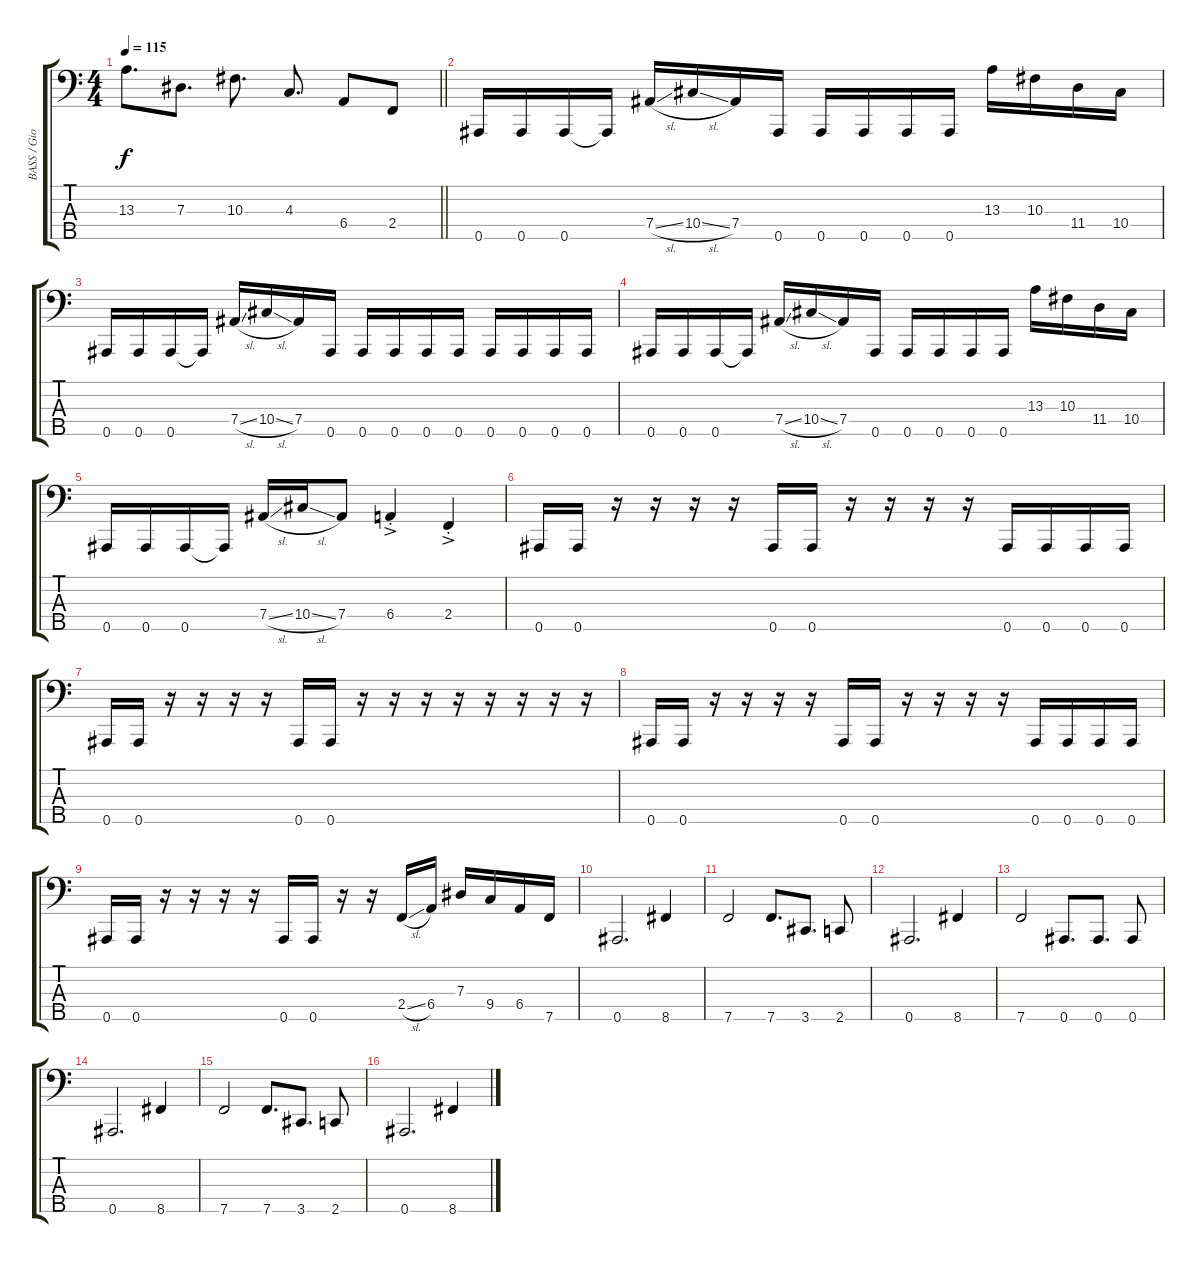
\track ("BASS / Gio" "BASS / Gio") {instrument electricbasspick}
\staff {score tabs}
\tuning (Gb2 Db2 Ab1 Eb1 Bb0) {hide}
\ts (4 4)
\tempo 115
\clef f4
\barLineRight lightlight
\ks c
13.3.8{d dy f} 7.3.8{d} 10.3.8{d} 4.3.8{d} 6.4.8 2.4.8 |
0.5.16 0.5.16 0.5.16 0.5{t}.16 7.4{sl}.16 10.4{sl}.16 7.4.16 0.5.16 0.5.16 0.5.16 0.5.16 0.5.16 13.3.16 10.3.16 11.4.16 10.4.16 |
0.5.16 0.5.16 0.5.16 0.5{t}.16 7.4{sl}.16 10.4{sl}.16 7.4.16 0.5.16 0.5.16 0.5.16 0.5.16 0.5.16 0.5.16 0.5.16 0.5.16 0.5.16 |
0.5.16 0.5.16 0.5.16 0.5{t}.16 7.4{sl}.16 10.4{sl}.16 7.4.16 0.5.16 0.5.16 0.5.16 0.5.16 0.5.16 13.3.16 10.3.16 11.4.16 10.4.16 |
0.5.16 0.5.16 0.5.16 0.5{t}.16 7.4{sl}.16 10.4{sl}.16 7.4.8 6.4{ac st}.4 2.4{ac st}.4 |
0.5.16 0.5.16 r.16 r.16 r.16 r.16 0.5.16 0.5.16 r.16 r.16 r.16 r.16 0.5.16 0.5.16 0.5.16 0.5.16 |
0.5.16 0.5.16 r.16 r.16 r.16 r.16 0.5.16 0.5.16 r.16 r.16 r.16 r.16 r.16 r.16 r.16 r.16 |
0.5.16 0.5.16 r.16 r.16 r.16 r.16 0.5.16 0.5.16 r.16 r.16 r.16 r.16 0.5.16 0.5.16 0.5.16 0.5.16 |
0.5.16 0.5.16 r.16 r.16 r.16 r.16 0.5.16 0.5.16 r.16 r.16 2.4{sl}.16 6.4.16 7.3.16 9.4.16 6.4.16 7.5.16 |
0.5.2{d} 8.5.4 |
7.5.2 7.5.8{d} 3.5.8{d} 2.5.8 |
0.5.2{d} 8.5.4 |
7.5.2 0.5.8{d} 0.5.8{d} 0.5.8 |
0.5.2{d} 8.5.4 |
7.5.2 7.5.8{d} 3.5.8{d} 2.5.8 |
0.5.2{d} 8.5.4
